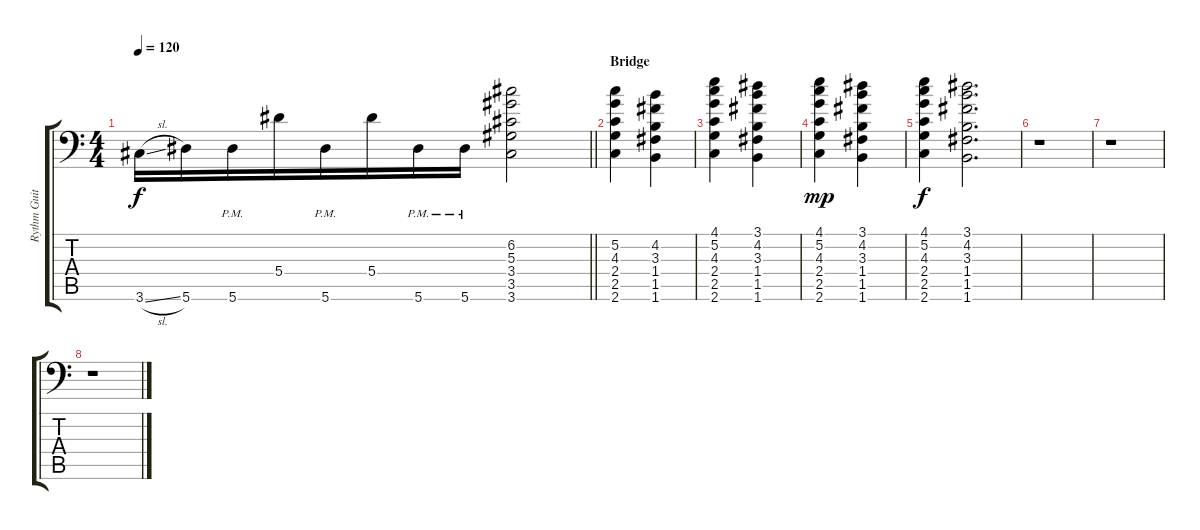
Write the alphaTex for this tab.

\track ("Rythm Guitar 1" "Rythm Guit") {instrument distortionguitar}
\staff {score tabs}
\tuning (C4 G3 Eb3 Bb2 F2 Bb1) {hide}
\ts (4 4)
\tempo 120
\clef f4
\barLineRight lightlight
\ks c
3.6{sl}.16{dy f} 5.6.16 5.6{pm}.16 5.4.16{beam merge} 5.6{pm}.16 5.4.16{beam merge} 5.6{pm}.16 5.6{pm}.16 (6.2 5.3 3.4 3.5 3.6).2 |
\section ("" "Bridge")
(5.2 4.3 2.4 2.5 2.6).4 (4.2 3.3 1.4 1.5 1.6).4 |
(4.1 5.2 4.3 2.4 2.5 2.6).4 (3.1 4.2 3.3 1.4 1.5 1.6).4 |
(4.1 5.2 4.3 2.4 2.5 2.6).4{dy mp} (3.1 4.2 3.3 1.4 1.5 1.6).4 |
(4.1 5.2 4.3 2.4 2.5 2.6).4{dy f} (3.1 4.2 3.3 1.4 1.5 1.6).2{d} |
r.1 |
r.1 |
r.1
